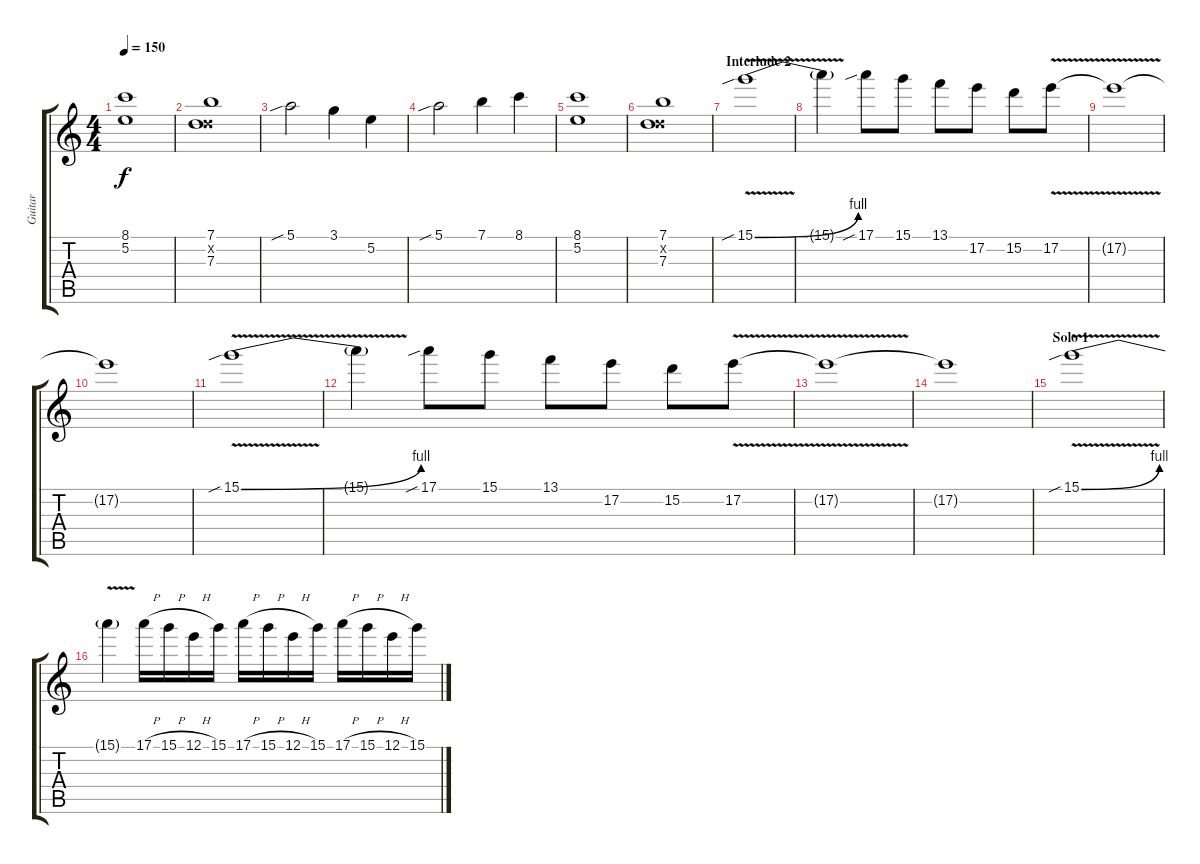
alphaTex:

\track ("Guitar" "Guitar") {instrument overdrivenguitar}
\staff {score tabs}
\tuning (E4 B3 G3 D3 A2 E2) {hide}
\ts (4 4)
\tempo 150
\clef g2
\ks c
(8.1 5.2).1{dy f} |
(7.1 3.2{x} 7.3).1 |
5.1{sib}.2 3.1.4 5.2.4 |
5.1{sib}.2 7.1.4 8.1.4 |
(8.1 5.2).1 |
(7.1 3.2{x} 7.3).1 |
\section ("" "Interlude 2")
15.1{be (bend 0 0 60 4) v sib}.1 |
15.1{t}.4 17.1{sib}.8 15.1.8 13.1.8 17.2.8 15.2.8 17.2{v}.8 |
17.2{t}.1 |
17.2{t}.1 |
15.1{be (bend 0 0 60 4) v sib}.1 |
15.1{t}.4 17.1{sib}.8 15.1.8 13.1.8 17.2.8 15.2.8 17.2{v}.8 |
17.2{t}.1 |
17.2{t}.1 |
\section ("" "Solo 1")
15.1{be (bend 0 0 60 4) v sib}.1 |
15.1{t}.4 17.1{h}.16 15.1{h}.16 12.1{h}.16 15.1.16 17.1{h}.16 15.1{h}.16 12.1{h}.16 15.1.16 17.1{h}.16 15.1{h}.16 12.1{h}.16 15.1.16
